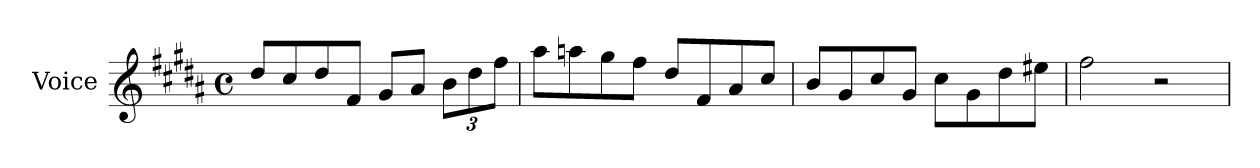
**kern
*part1
*staff1
*I"Voice
*I'Voice
*clefG2
*k[f#c#g#d#a#]
*M4/4
*met(c)
=1
8dd#/L
8cc#/
8dd#/
8f#/J
8g#/L
8a#/J
12b\L
12dd#\
12ff#\J
=2
8aa#\L
8aan\
8gg#\
8ff#\J
8dd#/L
8f#/
8a#/
8cc#/J
=3
8b/L
8g#/
8cc#/
8g#/J
8cc#\L
8g#\
8dd#\
8ee#X\J
=4
2ff#\
2rcc
=
*-
